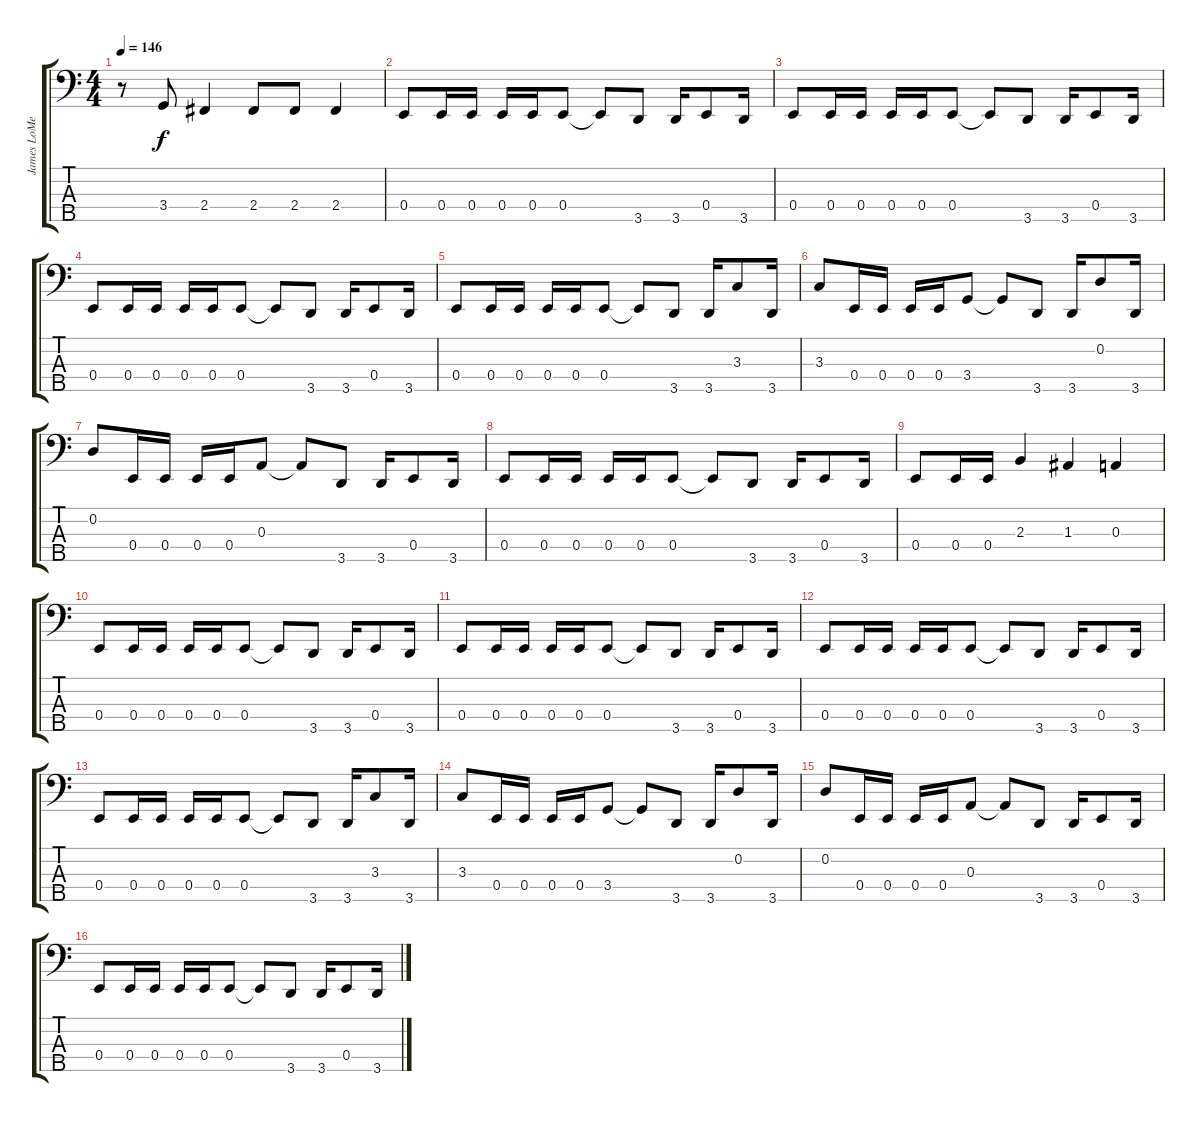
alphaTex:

\track ("James LoMenzo" "James LoMe") {instrument electricbasspick}
\staff {score tabs}
\tuning (G2 D2 A1 E1 B0) {hide}
\ts (4 4)
\tempo 146
\clef f4
\ks c
r.8{dy f} 3.4.8 2.4.4 2.4.8 2.4.8 2.4.4 |
0.4.8 0.4.16 0.4.16 0.4.16 0.4.16 0.4.8 0.4{t}.8 3.5.8 3.5.16 0.4.8 3.5.16 |
0.4.8 0.4.16 0.4.16 0.4.16 0.4.16 0.4.8 0.4{t}.8 3.5.8 3.5.16 0.4.8 3.5.16 |
0.4.8 0.4.16 0.4.16 0.4.16 0.4.16 0.4.8 0.4{t}.8 3.5.8 3.5.16 0.4.8 3.5.16 |
0.4.8 0.4.16 0.4.16 0.4.16 0.4.16 0.4.8 0.4{t}.8 3.5.8 3.5.16 3.3.8 3.5.16 |
3.3.8 0.4.16 0.4.16 0.4.16 0.4.16 3.4.8 3.4{t}.8 3.5.8 3.5.16 0.2.8 3.5.16 |
0.2.8 0.4.16 0.4.16 0.4.16 0.4.16 0.3.8 0.3{t}.8 3.5.8 3.5.16 0.4.8 3.5.16 |
0.4.8 0.4.16 0.4.16 0.4.16 0.4.16 0.4.8 0.4{t}.8 3.5.8 3.5.16 0.4.8 3.5.16 |
0.4.8 0.4.16 0.4.16 2.3.4 1.3.4 0.3.4 |
0.4.8 0.4.16 0.4.16 0.4.16 0.4.16 0.4.8 0.4{t}.8 3.5.8 3.5.16 0.4.8 3.5.16 |
0.4.8 0.4.16 0.4.16 0.4.16 0.4.16 0.4.8 0.4{t}.8 3.5.8 3.5.16 0.4.8 3.5.16 |
0.4.8 0.4.16 0.4.16 0.4.16 0.4.16 0.4.8 0.4{t}.8 3.5.8 3.5.16 0.4.8 3.5.16 |
0.4.8 0.4.16 0.4.16 0.4.16 0.4.16 0.4.8 0.4{t}.8 3.5.8 3.5.16 3.3.8 3.5.16 |
3.3.8 0.4.16 0.4.16 0.4.16 0.4.16 3.4.8 3.4{t}.8 3.5.8 3.5.16 0.2.8 3.5.16 |
0.2.8 0.4.16 0.4.16 0.4.16 0.4.16 0.3.8 0.3{t}.8 3.5.8 3.5.16 0.4.8 3.5.16 |
0.4.8 0.4.16 0.4.16 0.4.16 0.4.16 0.4.8 0.4{t}.8 3.5.8 3.5.16 0.4.8 3.5.16
